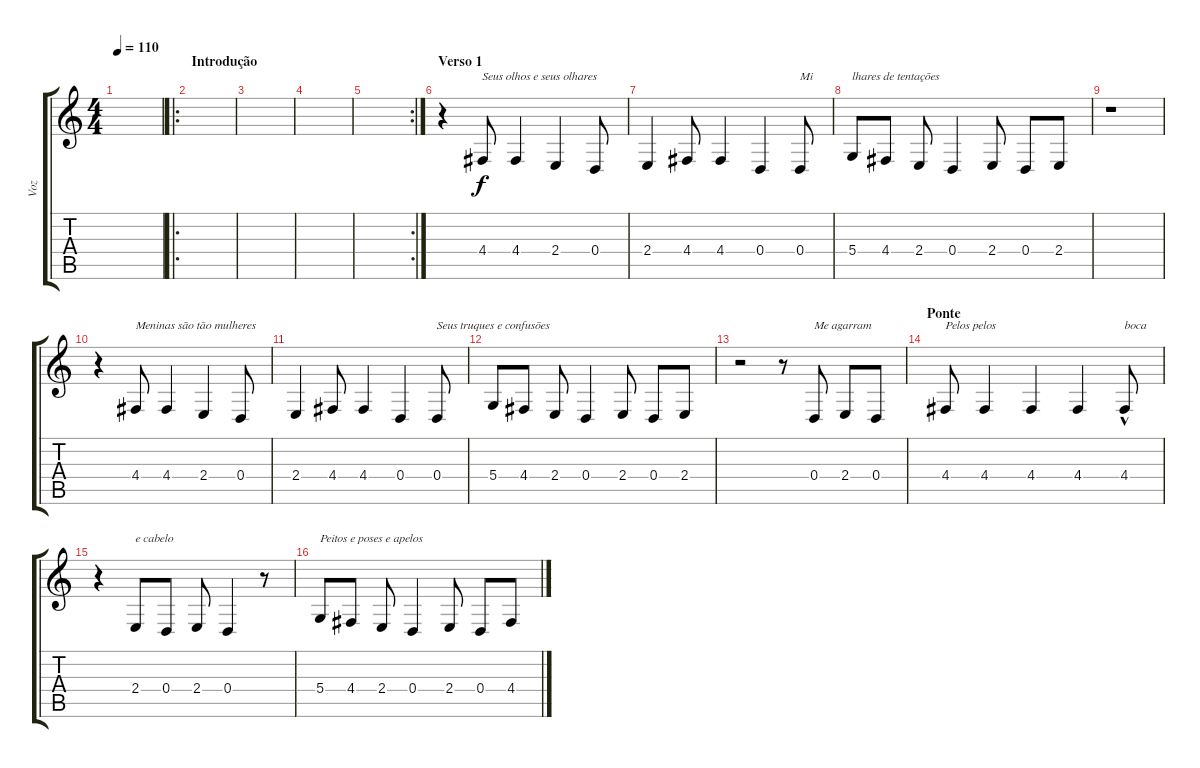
\track ("Voz" "Voz") {instrument tuba}
\staff {score tabs}
\tuning (E4 B3 G3 D3 A2 E2) {hide}
\ts (4 4)
\tempo 110
\clef g2
\ks c
|
\ro
\section ("" "Introdução")
|
|
|
\rc 2
|
\section ("" "Verso 1")
r.4 4.4.8{txt "Seus olhos e seus olhares"} 4.4.4 2.4.4 0.4.8 |
2.4.4 4.4.8 4.4.4 0.4.4 0.4.8{txt "Mi"} |
5.4.8{txt "lhares de tentações"} 4.4.8 2.4.8 0.4.4 2.4.8 0.4.8 2.4.8 |
r.1 |
r.4 4.4.8{txt "Meninas são tão mulheres"} 4.4.4 2.4.4 0.4.8 |
2.4.4 4.4.8 4.4.4 0.4.4 0.4.8{txt "Seus truques e confusões"} |
5.4.8 4.4.8 2.4.8 0.4.4 2.4.8 0.4.8 2.4.8 |
r.2 r.8 0.4.8{txt "Me agarram"} 2.4.8 0.4.8 |
\section ("" "Ponte")
4.4.8{txt "Pelos pelos"} 4.4.4 4.4.4 4.4.4 4.4{hac}.8{txt "boca"} |
r.4 2.4.8{txt "e cabelo"} 0.4.8 2.4.8 0.4.4 r.8 |
5.4.8{txt "Peitos e poses e apelos"} 4.4.8 2.4.8 0.4.4 2.4.8 0.4.8 4.4.8
